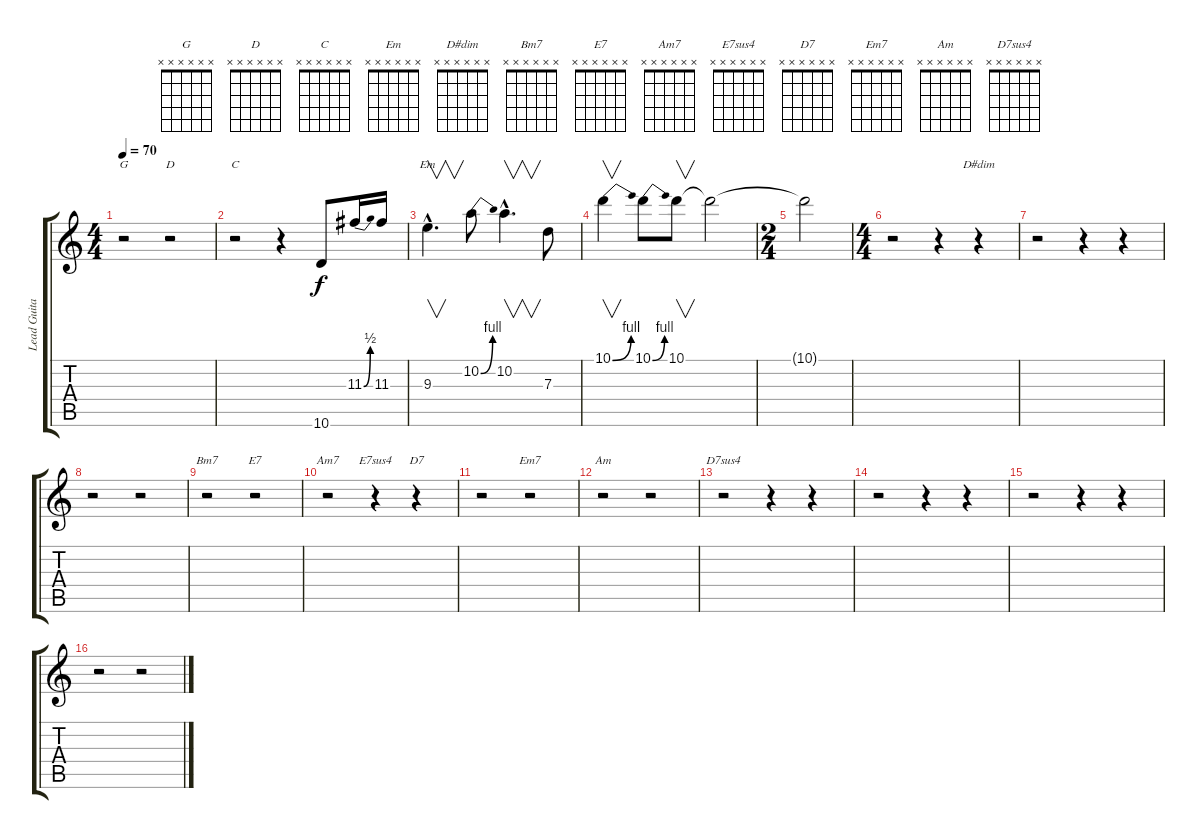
\track ("Lead Guitar" "Lead Guita") {instrument overdrivenguitar}
\staff {score tabs}
\tuning (E4 B3 G3 D3 A2 E2) {hide}
\chord ("G" x x x x x x) {firstfret 0}
\chord ("D" x x x x x x) {firstfret 0}
\chord ("C" x x x x x x) {firstfret 0}
\chord ("Em" x x x x x x) {firstfret 0}
\chord ("D#dim" x x x x x x) {firstfret 0}
\chord ("Bm7" x x x x x x) {firstfret 0}
\chord ("E7" x x x x x x) {firstfret 0}
\chord ("Am7" x x x x x x) {firstfret 0}
\chord ("E7sus4" x x x x x x) {firstfret 0}
\chord ("D7" x x x x x x) {firstfret 0}
\chord ("Em7" x x x x x x) {firstfret 0}
\chord ("Am" x x x x x x) {firstfret 0}
\chord ("D7sus4" x x x x x x) {firstfret 0}
\ts (4 4)
\tempo 70
\clef g2
\ks c
r.2{ch "G" dy f instrument overdrivenguitar} r.2{ch "D"} |
r.2{ch "C"} r.4 10.6.8 11.3{be (bend 0 0 60 2)}.16 11.3.16 |
9.3{hac}.4{v d ch "Em"} 10.2{be (bend 0 0 60 4)}.8 10.2{hac}.4{v d} 7.3.8 |
10.1{be (bend 0 0 60 4)}.4{v} 10.1{be (bend 0 0 60 4)}.8 10.1.8{v} 10.1{t}.2 |
\ts (2 4)
10.1{t}.2 |
\ts (4 4)
r.2 r.4 r.4{ch "D#dim"} |
r.2 r.4 r.4 |
r.2 r.2 |
r.2{ch "Bm7"} r.2{ch "E7"} |
r.2{ch "Am7"} r.4{ch "E7sus4"} r.4{ch "D7"} |
r.2 r.2{ch "Em7"} |
r.2{ch "Am"} r.2 |
r.2{ch "D7sus4"} r.4 r.4 |
r.2 r.4 r.4 |
r.2 r.4 r.4 |
r.2 r.2
